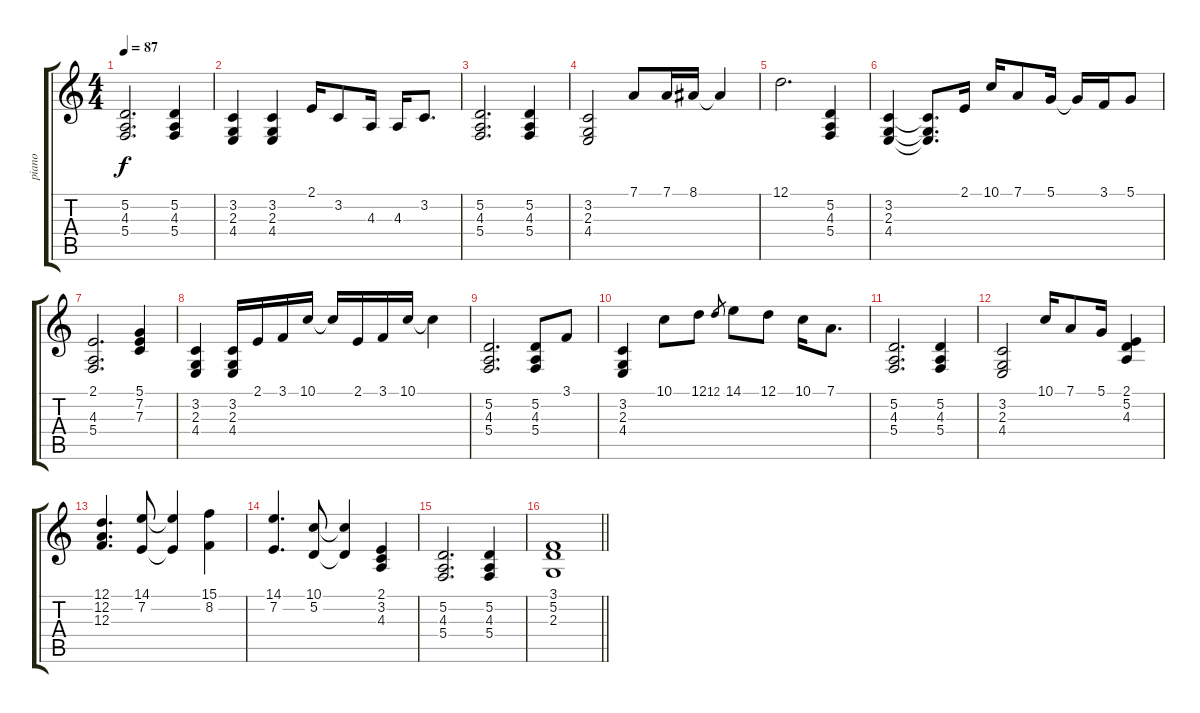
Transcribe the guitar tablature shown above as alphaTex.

\track ("piano" "piano") {instrument electricgrandpiano}
\staff {score tabs}
\tuning (D4 A3 F3 C3 G2 D2) {hide}
\ts (4 4)
\tempo 87
\clef g2
\ks c
(5.2 4.3 5.4).2{d dy f} (5.2 4.3 5.4).4 |
(3.2 2.3 4.4).4 (3.2 2.3 4.4).4 2.1.16 3.2.8 4.3.16 4.3.16 3.2.8{d} |
(5.2 4.3 5.4).2{d} (5.2 4.3 5.4).4 |
(3.2 2.3 4.4).2 7.1.8 7.1.16 8.1.16 8.1{t}.4 |
12.1.2{d} (5.2 4.3 5.4).4 |
(3.2 2.3 4.4).4 (3.2{t} 2.3{t} 4.4{t}).8{d} 2.1.16 10.1.16 7.1.8 5.1.16 5.1{t}.16 3.1.16 5.1.8 |
(2.1 4.3 5.4).2{d} (5.1 7.2 7.3).4 |
(3.2 2.3 4.4).4 (3.2 2.3 4.4).16 2.1.16 3.1.16 10.1.16 10.1{t}.16 2.1.16 3.1.16 10.1.16 10.1{t}.4 |
(5.2 4.3 5.4).2{d} (5.2 4.3 5.4).8 3.1.8 |
(3.2 2.3 4.4).4 10.1.8 12.1.8 12.1.8{gr} 14.1.8 12.1.8 10.1.16 7.1.8{d} |
(5.2 4.3 5.4).2{d} (5.2 4.3 5.4).4 |
(3.2 2.3 4.4).2 10.1.16 7.1.8 5.1.16 (2.1 5.2 4.3).4 |
(12.1 12.2 12.3).4{d} (14.1 7.2).8 (14.1{t} 7.2{t}).4 (15.1 8.2).4 |
(14.1 7.2).4{d} (10.1 5.2).8 (10.1{t} 5.2{t}).4 (2.1 3.2 4.3).4 |
(5.2 4.3 5.4).2{d} (5.2 4.3 5.4).4 |
\barLineRight lightlight
(3.1 5.2 2.3).1
